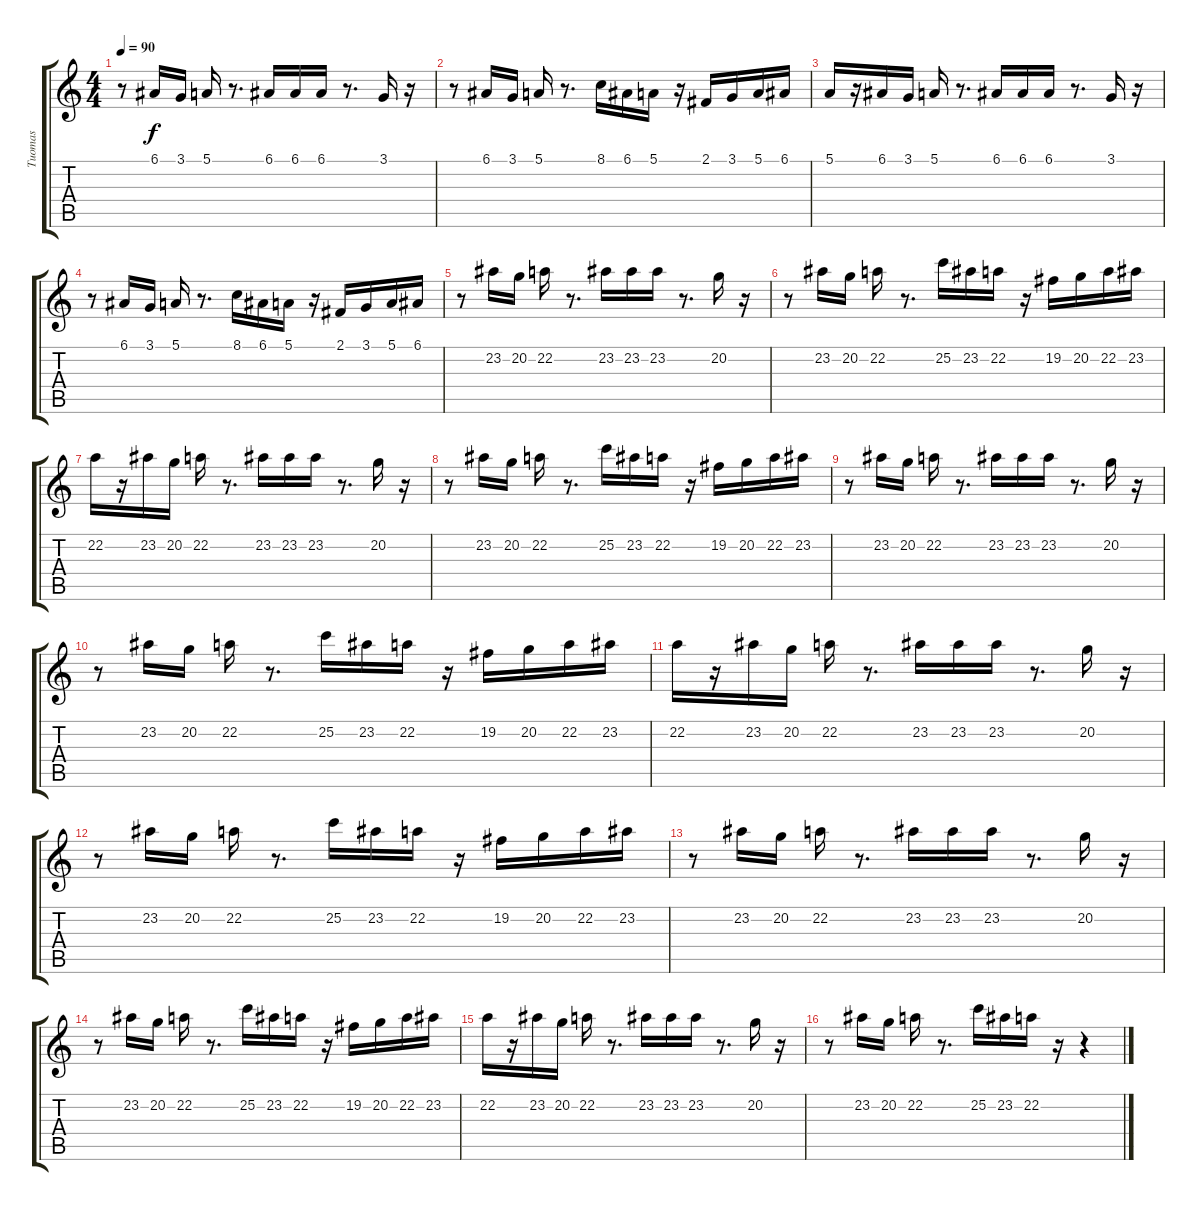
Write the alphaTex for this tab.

\track ("Tuomas" "Tuomas") {instrument fx4atmosphere}
\staff {score tabs}
\tuning (E4 B3 G3 D3 A2 E2) {hide}
\ts (4 4)
\tempo 90
\clef g2
\ks c
r.8{dy f volume 13} 6.1.16 3.1.16 5.1.16 r.8{d} 6.1.16 6.1.16 6.1.16 r.8{d} 3.1.16 r.16 |
r.8{volume 14} 6.1.16 3.1.16 5.1.16 r.8{d} 8.1.16 6.1.16 5.1.16 r.16 2.1.16 3.1.16 5.1.16 6.1.16 |
5.1.16 r.16{volume 14} 6.1.16 3.1.16 5.1.16 r.8{d} 6.1.16 6.1.16 6.1.16 r.8{d} 3.1.16 r.16 |
r.8{volume 14} 6.1.16 3.1.16 5.1.16 r.8{d} 8.1.16 6.1.16 5.1.16 r.16 2.1.16 3.1.16 5.1.16 6.1.16 |
r.8{volume 14} 23.2.16 20.2.16 22.2.16 r.8{d} 23.2.16 23.2.16 23.2.16 r.8{d} 20.2.16 r.16 |
r.8{volume 14} 23.2.16 20.2.16 22.2.16 r.8{d} 25.2.16 23.2.16 22.2.16 r.16 19.2.16 20.2.16 22.2.16 23.2.16 |
22.2.16 r.16{volume 14} 23.2.16 20.2.16 22.2.16 r.8{d} 23.2.16 23.2.16 23.2.16 r.8{d} 20.2.16 r.16 |
r.8{volume 14} 23.2.16 20.2.16 22.2.16 r.8{d} 25.2.16 23.2.16 22.2.16 r.16 19.2.16 20.2.16 22.2.16 23.2.16 |
r.8{volume 14} 23.2.16 20.2.16 22.2.16 r.8{d} 23.2.16 23.2.16 23.2.16 r.8{d} 20.2.16 r.16 |
r.8{volume 14} 23.2.16 20.2.16 22.2.16 r.8{d} 25.2.16 23.2.16 22.2.16 r.16 19.2.16 20.2.16 22.2.16 23.2.16 |
22.2.16 r.16{volume 14} 23.2.16 20.2.16 22.2.16 r.8{d} 23.2.16 23.2.16 23.2.16 r.8{d} 20.2.16 r.16 |
r.8{volume 14} 23.2.16 20.2.16 22.2.16 r.8{d} 25.2.16 23.2.16 22.2.16 r.16 19.2.16 20.2.16 22.2.16 23.2.16 |
r.8{volume 14} 23.2.16 20.2.16 22.2.16 r.8{d} 23.2.16 23.2.16 23.2.16 r.8{d} 20.2.16 r.16 |
r.8{volume 14} 23.2.16 20.2.16 22.2.16 r.8{d} 25.2.16 23.2.16 22.2.16 r.16 19.2.16 20.2.16 22.2.16 23.2.16 |
22.2.16 r.16{volume 14} 23.2.16 20.2.16 22.2.16 r.8{d} 23.2.16 23.2.16 23.2.16 r.8{d} 20.2.16 r.16 |
r.8{volume 14} 23.2.16 20.2.16 22.2.16 r.8{d} 25.2.16 23.2.16 22.2.16 r.16 r.4
